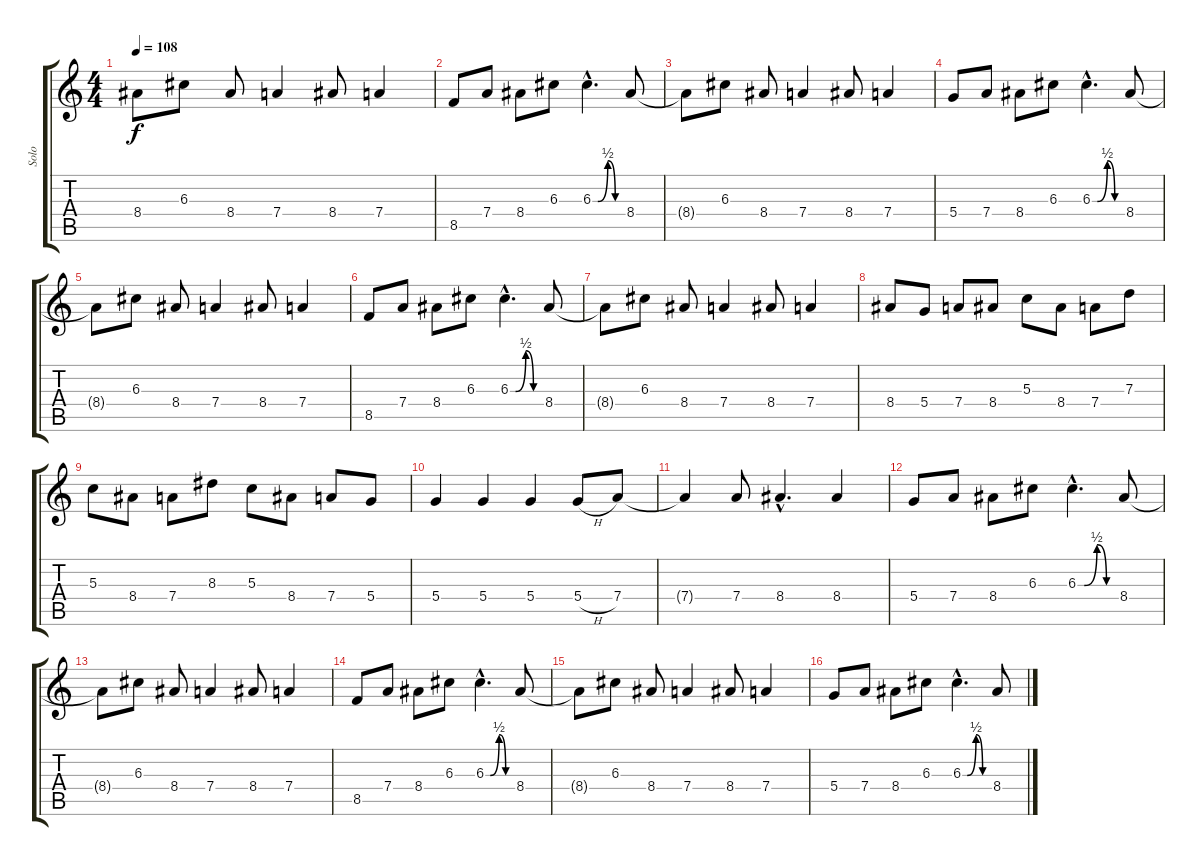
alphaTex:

\track ("Solo" "Solo") {instrument distortionguitar}
\staff {score tabs}
\tuning (E4 B3 G3 D3 A2 E2) {hide}
\ts (4 4)
\tempo 108
\clef g2
\ks c
8.4{t}.8{dy f} 6.3.8 8.4.8 7.4.4 8.4.8 7.4.4 |
8.5.8 7.4.8 8.4.8 6.3.8 6.3{be (custom 0 0 10 0 30 2 45 0 60 0) hac}.4{d} 8.4.8 |
8.4{t}.8 6.3.8 8.4.8 7.4.4 8.4.8 7.4.4 |
5.4.8 7.4.8 8.4.8 6.3.8 6.3{be (custom 0 0 10 0 30 2 45 0 60 0) hac}.4{d} 8.4.8 |
8.4{t}.8 6.3.8 8.4.8 7.4.4 8.4.8 7.4.4 |
8.5.8 7.4.8 8.4.8 6.3.8 6.3{be (custom 0 0 10 0 30 2 45 0 60 0) hac}.4{d} 8.4.8 |
8.4{t}.8 6.3.8 8.4.8 7.4.4 8.4.8 7.4.4 |
8.4.8 5.4.8 7.4.8 8.4.8 5.3.8 8.4.8 7.4.8 7.3.8 |
5.3.8 8.4.8 7.4.8 8.3.8 5.3.8 8.4.8 7.4.8 5.4.8 |
5.4.4 5.4.4 5.4.4 5.4{h}.8 7.4.8 |
7.4{t}.4 7.4.8 8.4{hac}.4{d} 8.4.4 |
5.4.8 7.4.8 8.4.8 6.3.8 6.3{be (custom 0 0 10 0 30 2 45 0 60 0) hac}.4{d} 8.4.8 |
8.4{t}.8 6.3.8 8.4.8 7.4.4 8.4.8 7.4.4 |
8.5.8 7.4.8 8.4.8 6.3.8 6.3{be (custom 0 0 10 0 30 2 45 0 60 0) hac}.4{d} 8.4.8 |
8.4{t}.8 6.3.8 8.4.8 7.4.4 8.4.8 7.4.4 |
5.4.8 7.4.8 8.4.8 6.3.8 6.3{be (custom 0 0 10 0 30 2 45 0 60 0) hac}.4{d} 8.4.8
